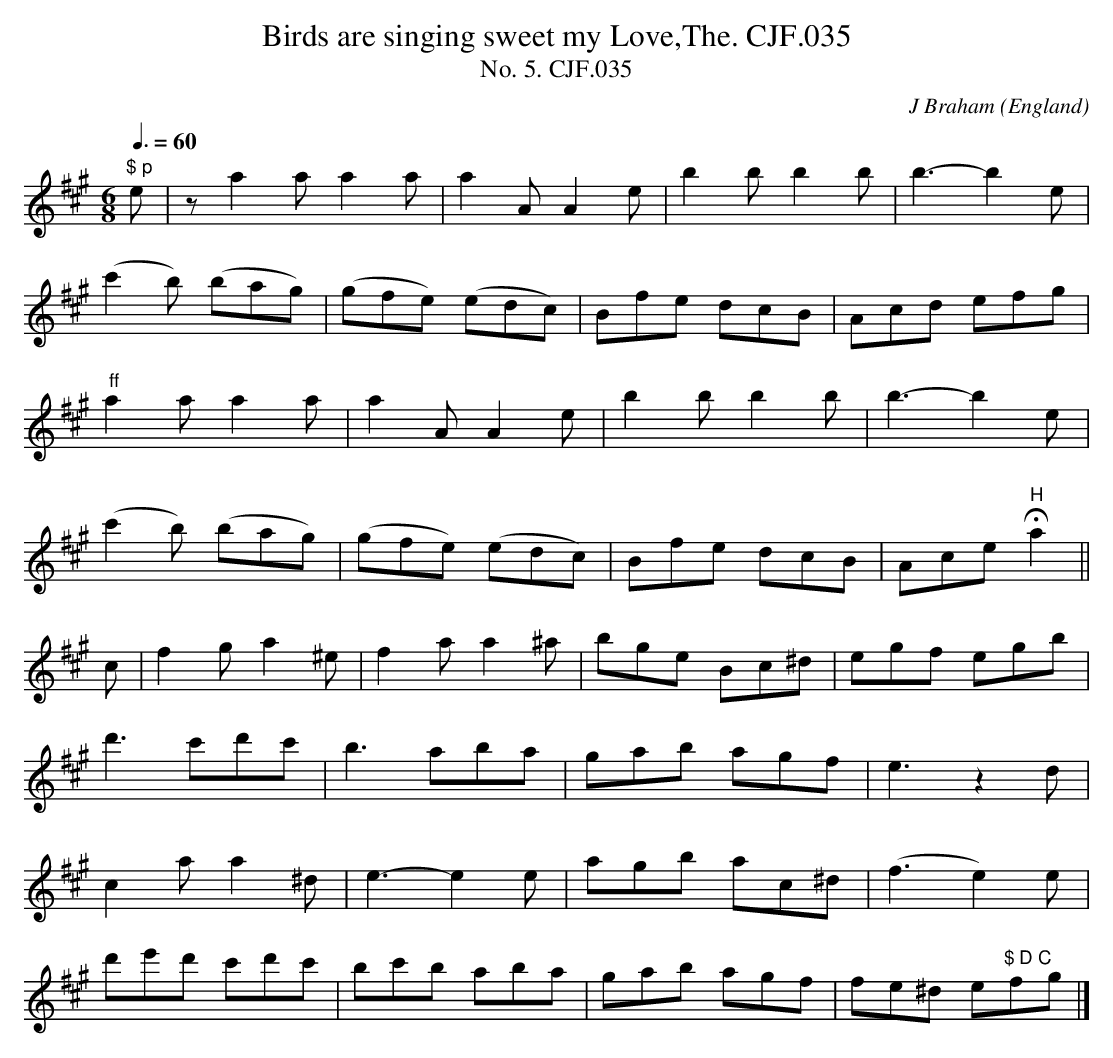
X:1
T:Birds are singing sweet my Love,The. CJF.035
T:No. 5. CJF.035
C:J Braham
L:1/8
M:6/8
O:England
Q:3/8=60
K:A
"$ p"e|\
za2aa2a|a2AA2e|b2bb2b|b3-b2e|!
(c'2b) (bag)|(gfe) (edc)|Bfe dcB|Acd efg|!
" ff"a2aa2a|a2AA2e|b2bb2b|b3-b2e|!
(c'2b) (bag)|(gfe) (edc)|Bfe dcB|AceH"H"a2||!
c|f2ga2^e|f2aa2^a|bge Bc^d|egf egb|!
d'3 c'd'c'|b3aba|gab agf|e3z2d|!
c2aa2^d|e3-e2e|agb ac^d|(f3e2)e|!
d'e'd' c'd'c'|bc'b aba|gab agf|fe^d e"$ D C"fg|]
